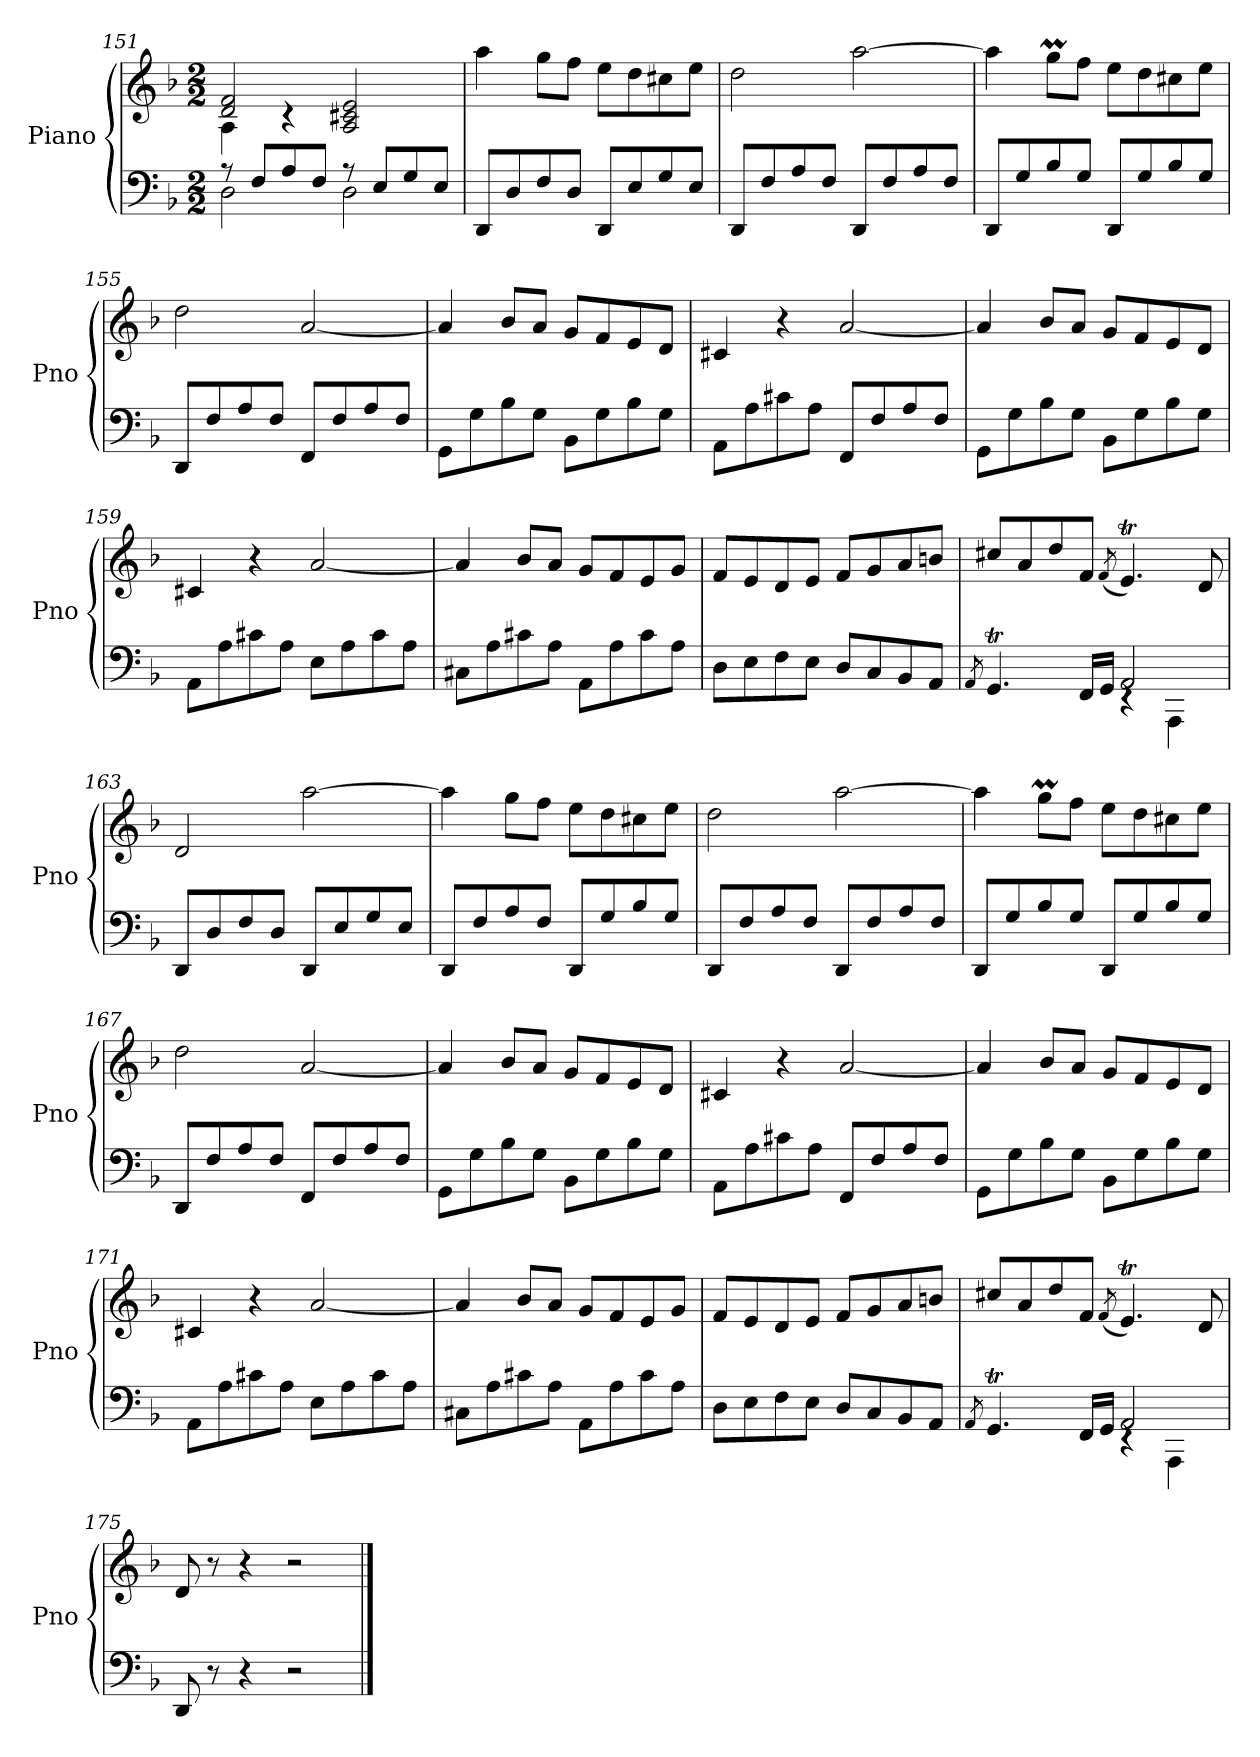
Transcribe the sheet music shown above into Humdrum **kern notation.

**kern	**kern
*part1	*part1
*staff2	*staff1
*I"Piano	*
*I'Pno	*
*clefF4	*clefG2
*k[b-]	*k[b-]
*M2/2	*M2/2
=151	=151
*^	*^
8r	2D\	2d/ 2f/	4A\
8F/L	.	.	.
8A/	.	.	4rc
8F/J	.	.	.
8r	2D\	2A/ 2c#X/ 2e/	2rddyy
8E/L	.	.	.
8G/	.	.	.
8E/J	.	.	.
*v	*v	*	*
*	*v	*v
!!LO:LB:g=z
=152	=152
8DD/L	4aa\
8D/	.
8F/	8gg\L
8D/J	8ff\J
8DD/L	8ee\L
8E/	8dd\
8G/	8cc#X\
8E/J	8ee\J
=153	=153
8DD/L	2dd\
8F/	.
8A/	.
8F/J	.
8DD/L	[2aa\
8F/	.
8A/	.
8F/J	.
=154	=154
8DD/L	4aa\]
8G/	.
8B-/	8ggM\L
8G/J	8ff\J
8DD/L	8ee\L
8G/	8dd\
8B-/	8cc#X\
8G/J	8ee\J
=155	=155
8DD/L	2dd\
8F/	.
8A/	.
8F/J	.
8FF/L	[2a/
8F/	.
8A/	.
8F/J	.
=156	=156
8GG\L	4a/]
8G\	.
8B-\	8b-/L
8G\J	8a/J
8BB-\L	8g/L
8G\	8f/
8B-\	8e/
8G\J	8d/J
=157	=157
8AA\L	4c#X/
8A\	.
8c#X\	4r
8A\J	.
8FF/L	[2a/
8F/	.
8A/	.
8F/J	.
!!LO:LB:g=z
=158	=158
8GG\L	4a/]
8G\	.
8B-\	8b-/L
8G\J	8a/J
8BB-\L	8g/L
8G\	8f/
8B-\	8e/
8G\J	8d/J
=159	=159
8AA\L	4c#X/
8A\	.
8c#X\	4r
8A\J	.
8E\L	[2a/
8A\	.
8c#\	.
8A\J	.
=160	=160
8C#X\L	4a/]
8A\	.
8c#X\	8b-/L
8A\J	8a/J
8AA\L	8g/L
8A\	8f/
8c#\	8e/
8A\J	8g/J
=161	=161
8D\L	8f/L
8E\	8e/
8F\	8d/
8E\J	8e/J
8D/L	8f/L
8C/	8g/
8BB-/	8a/
8AA/J	8bn/J
=162	=162
8qAA/	.
*^	*
4.GGT/	2rFyy	8cc#X/L
.	.	8a/
.	.	8dd/
16FF/LL	.	8f/J
16GG/JJ	.	.
.	.	(<8qf/
2AA/	4rEE	4.et/)
.	4AAA\	.
.	.	8d/
*v	*v	*
=163	=163
8DD/L	2d/
8D/	.
8F/	.
8D/J	.
8DD/L	[2aa\
8E/	.
8G/	.
8E/J	.
!!LO:LB:g=z
=164	=164
8DD/L	4aa\]
8F/	.
8A/	8gg\L
8F/J	8ff\J
8DD/L	8ee\L
8G/	8dd\
8B-/	8cc#X\
8G/J	8ee\J
=165	=165
8DD/L	2dd\
8F/	.
8A/	.
8F/J	.
8DD/L	[2aa\
8F/	.
8A/	.
8F/J	.
=166	=166
8DD/L	4aa\]
8G/	.
8B-/	8ggM\L
8G/J	8ff\J
8DD/L	8ee\L
8G/	8dd\
8B-/	8cc#X\
8G/J	8ee\J
=167	=167
8DD/L	2dd\
8F/	.
8A/	.
8F/J	.
8FF/L	[2a/
8F/	.
8A/	.
8F/J	.
=168	=168
8GG\L	4a/]
8G\	.
8B-\	8b-/L
8G\J	8a/J
8BB-\L	8g/L
8G\	8f/
8B-\	8e/
8G\J	8d/J
=169	=169
8AA\L	4c#X/
8A\	.
8c#X\	4r
8A\J	.
8FF/L	[2a/
8F/	.
8A/	.
8F/J	.
!!LO:LB:g=z
=170	=170
8GG\L	4a/]
8G\	.
8B-\	8b-/L
8G\J	8a/J
8BB-\L	8g/L
8G\	8f/
8B-\	8e/
8G\J	8d/J
=171	=171
8AA\L	4c#X/
8A\	.
8c#X\	4r
8A\J	.
8E\L	[2a/
8A\	.
8c#\	.
8A\J	.
=172	=172
8C#X\L	4a/]
8A\	.
8c#X\	8b-/L
8A\J	8a/J
8AA\L	8g/L
8A\	8f/
8c#\	8e/
8A\J	8g/J
=173	=173
8D\L	8f/L
8E\	8e/
8F\	8d/
8E\J	8e/J
8D/L	8f/L
8C/	8g/
8BB-/	8a/
8AA/J	8bn/J
=174	=174
8qAA/	.
*^	*
4.GGT/	2rFyy	8cc#X/L
.	.	8a/
.	.	8dd/
16FF/LL	.	8f/J
16GG/JJ	.	.
.	.	(<8qf/
2AA/	4rEE	4.et/)
.	4AAA\	.
.	.	8d/
*v	*v	*
=175	=175
8DD/	8d/
8r	8r
4r	4r
2r	2r
==	==
*-	*-
